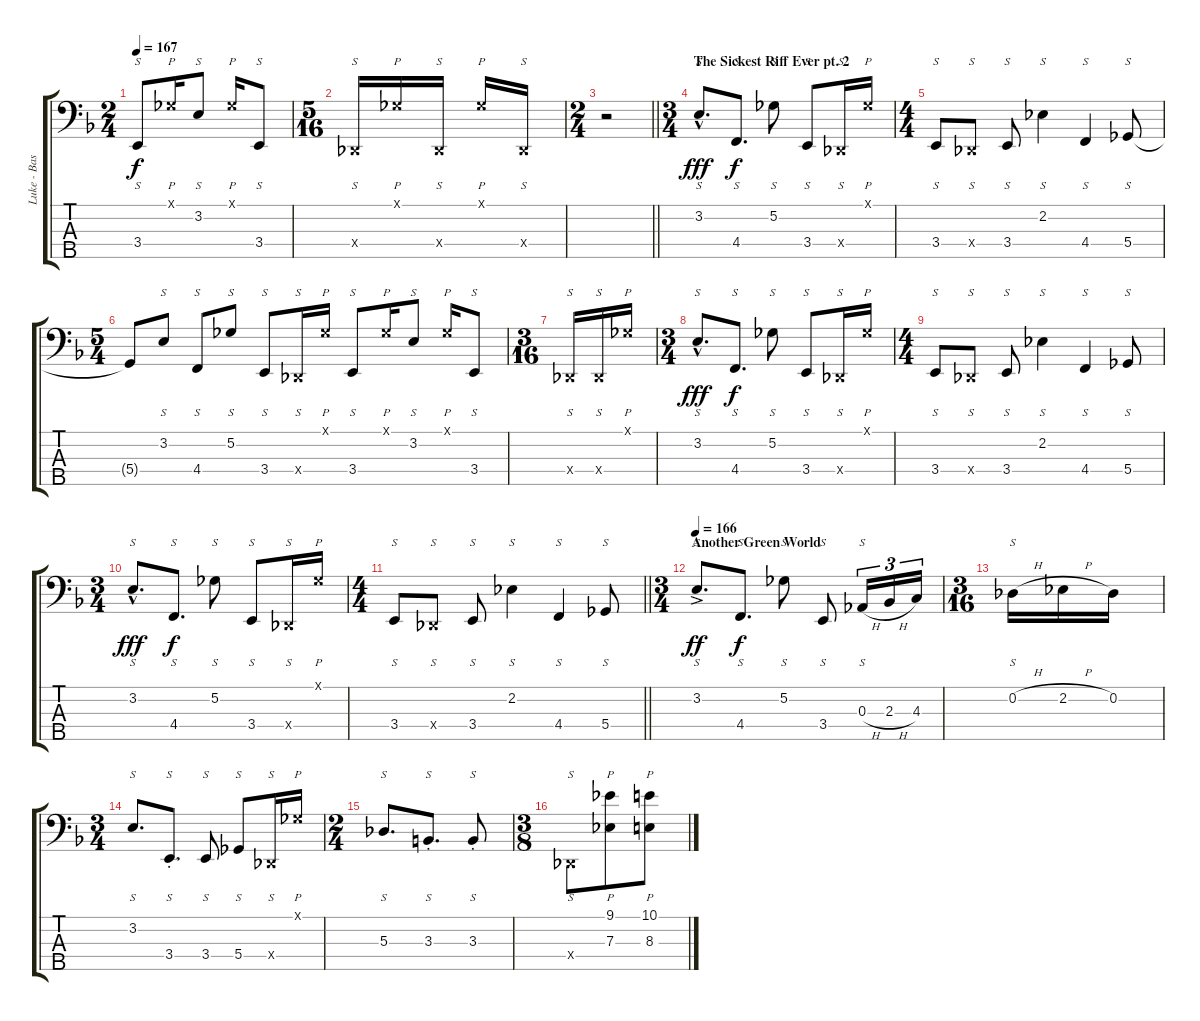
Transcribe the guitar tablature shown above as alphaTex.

\track ("Luke - Bass King" "Luke - Bas") {instrument slapbass1}
\staff {score tabs}
\tuning (Gb2 Db2 Ab1 Db1 Bb0) {hide}
\ts (2 4)
\tempo 167
\clef f4
\ks dminor
3.4.8{s dy f} 0.1{x}.16{p} 3.2.8{s} 0.1{x}.16{p} 3.4.8{s} |
\ts (5 16)
0.4{x}.16{s} 0.1{x}.16{p} 0.4{x}.16{s} 0.1{x}.16{p} 0.4{x}.16{s} |
\ts (2 4)
\barLineRight lightlight
r.2 |
\ts (3 4)
\section ("" "The Sickest Riff Ever pt. 2")
3.2{hac}.8{s d dy fff} 4.4.8{s d dy f} 5.2.8{s} 3.4.8{s} 0.4{x}.16{s} 0.1{x}.16{p} |
\ts (4 4)
3.4.8{s} 0.4{x}.8{s} 3.4.8{s} 2.2.4{s} 4.4.4{s} 5.4.8{s} |
\ts (5 4)
5.4{t}.8 3.2.8{s} 4.4.8{s} 5.2.8{s} 3.4.8{s} 0.4{x}.16{s} 0.1{x}.16{p} 3.4.8{s} 0.1{x}.16{p} 3.2.8{s} 0.1{x}.16{p} 3.4.8{s} |
\ts (3 16)
0.4{x}.16{s} 0.4{x}.16{s} 0.1{x}.16{p} |
\ts (3 4)
3.2{hac}.8{s d dy fff} 4.4.8{s d dy f} 5.2.8{s} 3.4.8{s} 0.4{x}.16{s} 0.1{x}.16{p} |
\ts (4 4)
3.4.8{s} 0.4{x}.8{s} 3.4.8{s} 2.2.4{s} 4.4.4{s} 5.4.8{s} |
\ts (3 4)
3.2{hac}.8{s d dy fff} 4.4.8{s d dy f} 5.2.8{s} 3.4.8{s} 0.4{x}.16{s} 0.1{x}.16{p} |
\ts (4 4)
\barLineRight lightlight
3.4.8{s} 0.4{x}.8{s} 3.4.8{s} 2.2.4{s} 4.4.4{s} 5.4.8{s} |
\ts (3 4)
\section ("" "Another Green World")
\tempo 166
3.2{ac}.8{s d dy ff} 4.4.8{s d dy f} 5.2.8{s} 3.4.8{s} 0.3{h}.16{s tu (3 2)} 2.3{h}.16{tu (3 2)} 4.3.16{tu (3 2)} |
\ts (3 16)
0.2{h}.16{s} 2.2{h}.16 0.2.16 |
\ts (3 4)
3.2.8{s d} 3.4{st}.8{s d} 3.4.8{s} 5.4.8{s} 0.4{x}.16{s} 0.1{x}.16{p} |
\ts (2 4)
5.3.8{s d} 3.3{st}.8{s d} 3.3{st}.8{s} |
\ts (3 8)
0.4{x}.8{s} (9.1 7.3).8{p} (10.1 8.3).8{p}
